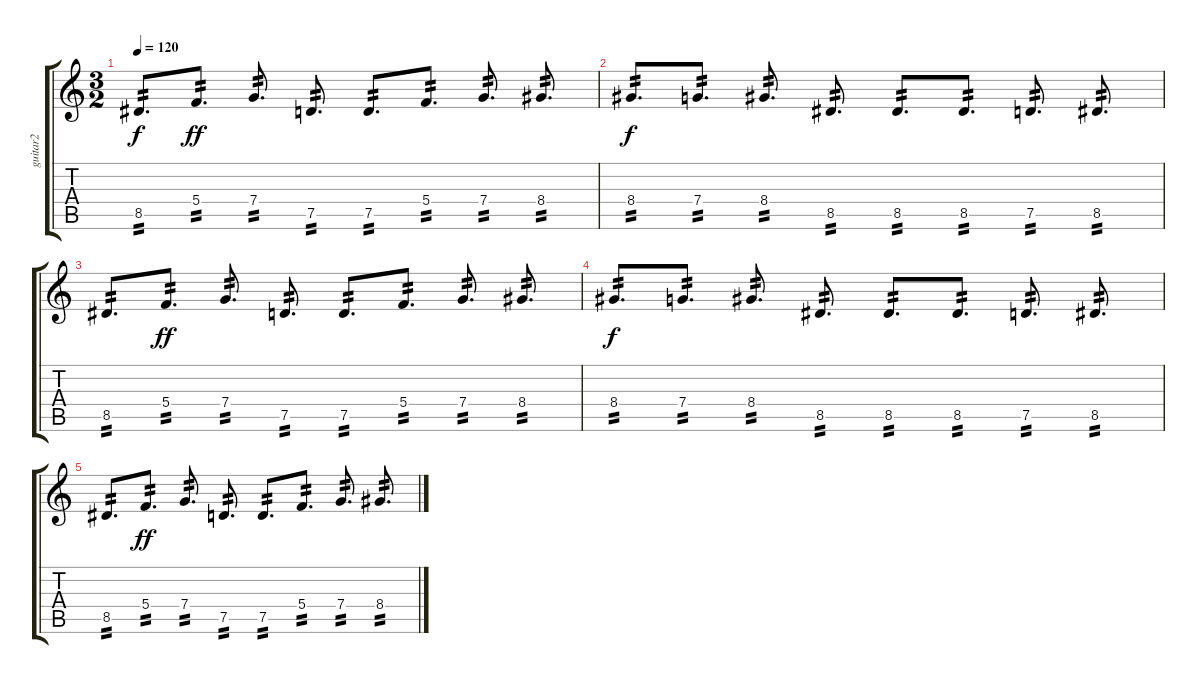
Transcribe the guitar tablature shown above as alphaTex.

\track ("guitar2" "guitar2") {instrument distortionguitar}
\staff {score tabs}
\tuning (D4 A3 F3 C3 G2 C2) {hide}
\ts (3 2)
\tempo 120
\clef g2
\ks c
8.5.8{d tp 2 dy f} 5.4.8{d tp 2 dy ff} 7.4.8{d tp 2} 7.5.8{d tp 2} 7.5.8{d tp 2} 5.4.8{d tp 2} 7.4.8{d tp 2} 8.4.8{d tp 2} |
8.4.8{d tp 2 dy f} 7.4.8{d tp 2} 8.4.8{d tp 2} 8.5.8{d tp 2} 8.5.8{d tp 2} 8.5.8{d tp 2} 7.5.8{d tp 2} 8.5.8{d tp 2} |
8.5.8{d tp 2} 5.4.8{d tp 2 dy ff} 7.4.8{d tp 2} 7.5.8{d tp 2} 7.5.8{d tp 2} 5.4.8{d tp 2} 7.4.8{d tp 2} 8.4.8{d tp 2} |
8.4.8{d tp 2 dy f} 7.4.8{d tp 2} 8.4.8{d tp 2} 8.5.8{d tp 2} 8.5.8{d tp 2} 8.5.8{d tp 2} 7.5.8{d tp 2} 8.5.8{d tp 2} |
8.5.8{d tp 2} 5.4.8{d tp 2 dy ff} 7.4.8{d tp 2} 7.5.8{d tp 2} 7.5.8{d tp 2} 5.4.8{d tp 2} 7.4.8{d tp 2} 8.4.8{d tp 2}
